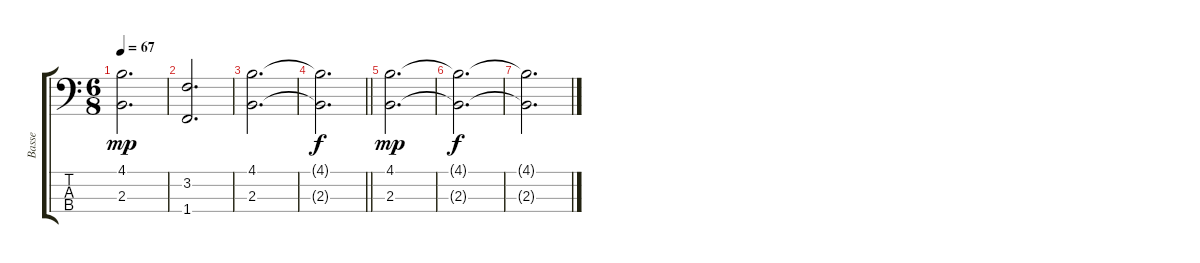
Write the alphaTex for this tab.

\track ("Basse" "Basse") {instrument electricbassfinger}
\staff {score tabs}
\tuning (G2 D2 A1 E1) {hide}
\ts (6 8)
\tempo 67
\clef f4
\ks c
(4.1 2.3).2{d dy mp} |
(3.2 1.4).2{d} |
(4.1 2.3).2{d} |
\barLineRight lightlight
(4.1{t} 2.3{t}).2{d dy f} |
(4.1 2.3).2{d dy mp} |
(4.1{t} 2.3{t}).2{d dy f} |
(4.1{t} 2.3{t}).2{d}
